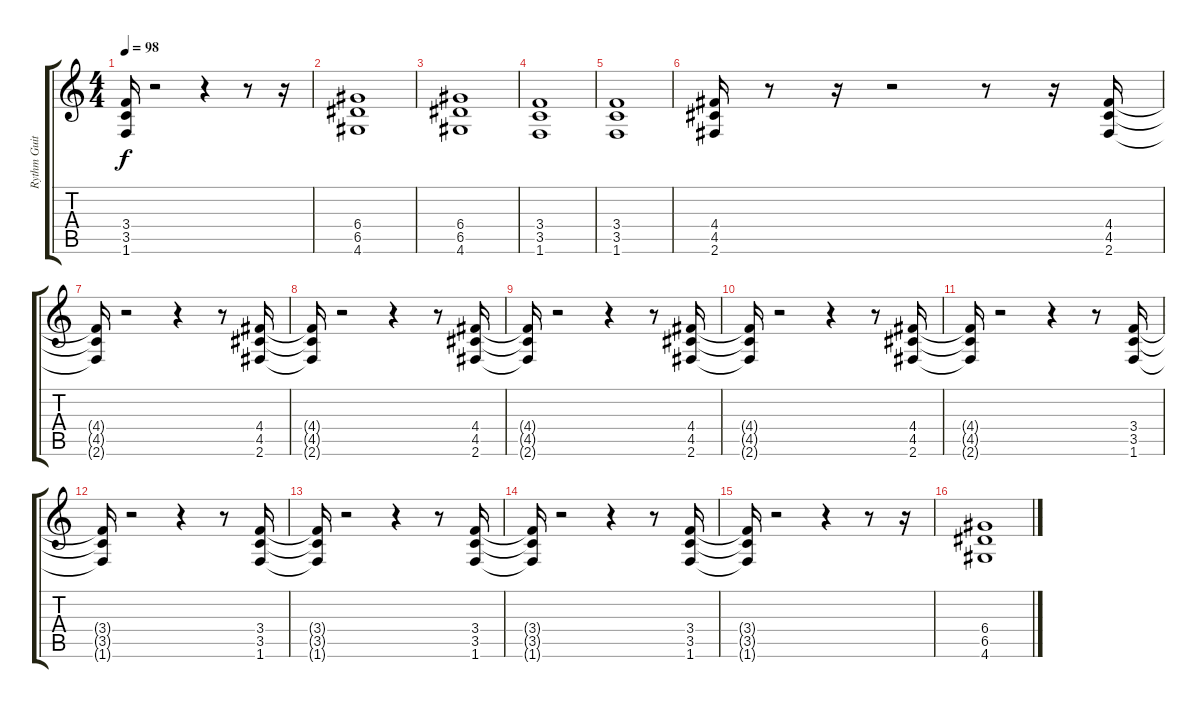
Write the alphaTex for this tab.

\track ("Rythm Guitar" "Rythm Guit") {instrument distortionguitar}
\staff {score tabs}
\tuning (E4 B3 G3 D3 A2 E2) {hide}
\ts (4 4)
\tempo 98
\clef g2
\ks c
(3.4{t} 3.5{t} 1.6{t}).16{dy f} r.2 r.4 r.8 r.16 |
(6.4 6.5 4.6).1 |
(6.4 6.5 4.6).1 |
(3.4 3.5 1.6).1 |
(3.4 3.5 1.6).1 |
(4.4 4.5 2.6).16 r.8 r.16 r.2 r.8 r.16 (4.4 4.5 2.6).16 |
(4.4{t} 4.5{t} 2.6{t}).16 r.2 r.4 r.8 (4.4 4.5 2.6).16 |
(4.4{t} 4.5{t} 2.6{t}).16 r.2 r.4 r.8 (4.4 4.5 2.6).16 |
(4.4{t} 4.5{t} 2.6{t}).16 r.2 r.4 r.8 (4.4 4.5 2.6).16 |
(4.4{t} 4.5{t} 2.6{t}).16 r.2 r.4 r.8 (4.4 4.5 2.6).16 |
(4.4{t} 4.5{t} 2.6{t}).16 r.2 r.4 r.8 (3.4 3.5 1.6).16 |
(3.4{t} 3.5{t} 1.6{t}).16 r.2 r.4 r.8 (3.4 3.5 1.6).16 |
(3.4{t} 3.5{t} 1.6{t}).16 r.2 r.4 r.8 (3.4 3.5 1.6).16 |
(3.4{t} 3.5{t} 1.6{t}).16 r.2 r.4 r.8 (3.4 3.5 1.6).16 |
(3.4{t} 3.5{t} 1.6{t}).16 r.2 r.4 r.8 r.16 |
(6.4 6.5 4.6).1
